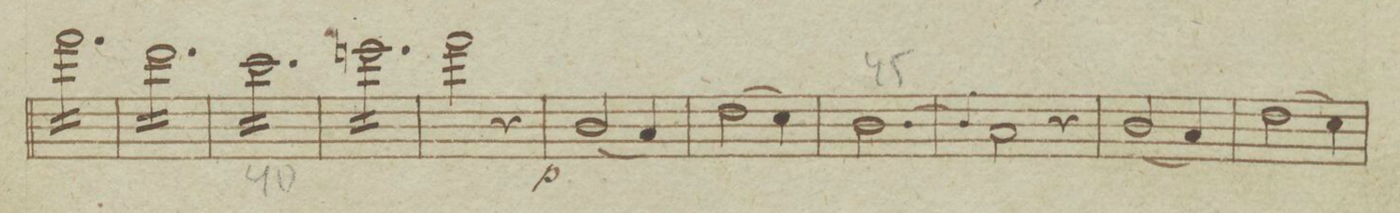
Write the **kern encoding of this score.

**kern	**dynam
*I"Violino Primo.	*
*clefG2	*
*k[b-e-]	*
*M3/4	*
16fff\LL	.
16fff\	.
16fff\	.
16fff\	.
16fff\	.
16fff\	.
16fff\	.
16fff\	.
16fff\	.
16fff\	.
16fff\	.
16fff\JJ	.
=39	=39
16ddd\LL	.
16ddd\	.
16ddd\	.
16ddd\	.
16ddd\	.
16ddd\	.
16ddd\	.
16ddd\	.
16ddd\	.
16ddd\	.
16ddd\	.
16ddd\JJ	.
=40	=40
16ccc\LL	.
16ccc\	.
16ccc\	.
16ccc\	.
16ccc\	.
16ccc\	.
16ccc\	.
16ccc\	.
16ccc\	.
16ccc\	.
16ccc\	.
16ccc\JJ	.
=41	=41
16eeen\LL	.
16eee\	.
16eee\	.
16eee\	.
16eee\	.
16eee\	.
16eee\	.
16eee\	.
16eee\	.
16eee\	.
16eee\	.
16eee\JJ	.
*Xtremolo	*
=42	=42
2fff\	.
4r	.
=43	=43
(2b-/	p
4a/)	.
=44	=44
(2dd\	.
4cc\)	.
=45	=45
(2.b-\	.
=46	=46
4qqb-/	.
2a\)	.
4r	.
=47	=47
(2b-/	.
4a/)	.
=48	=48
(2dd\	.
4cc\)	.
=49	=49
*-	*-
